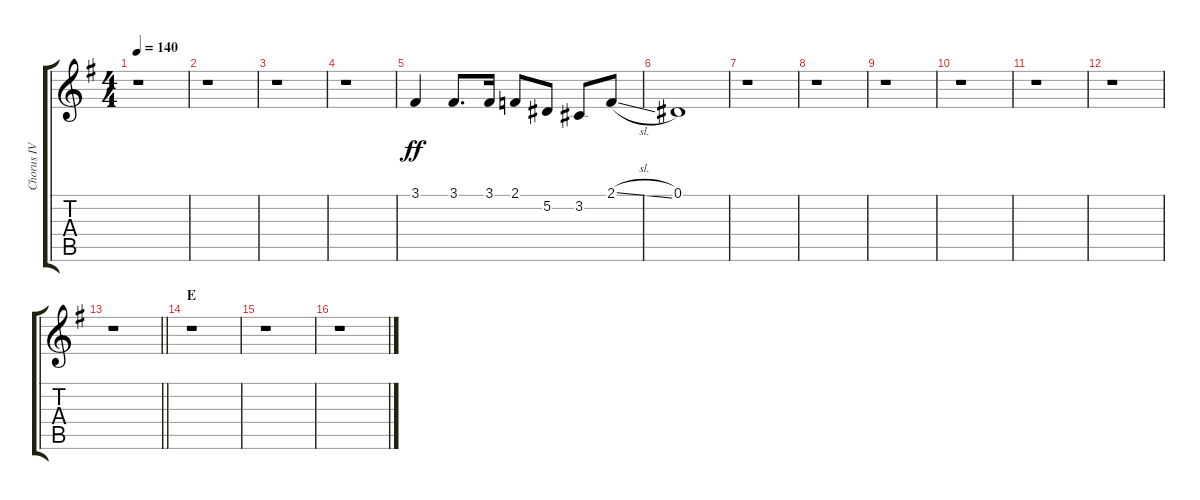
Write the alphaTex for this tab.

\track ("Chorus IV" "Chorus IV") {instrument voiceoohs}
\staff {score tabs}
\tuning (Eb4 Bb3 Gb3 Db3 Ab2 Eb2) {hide}
\ts (4 4)
\tempo 140
\clef g2
\ks g
r.1{dy ff} |
r.1 |
r.1 |
r.1 |
3.1.4 3.1.8{d} 3.1.16 2.1.8 5.2.8 3.2.8 2.1{sl}.8 |
0.1.1 |
r.1 |
r.1 |
r.1 |
r.1 |
r.1 |
r.1 |
\barLineRight lightlight
r.1 |
\section ("" "E")
r.1 |
r.1 |
r.1
